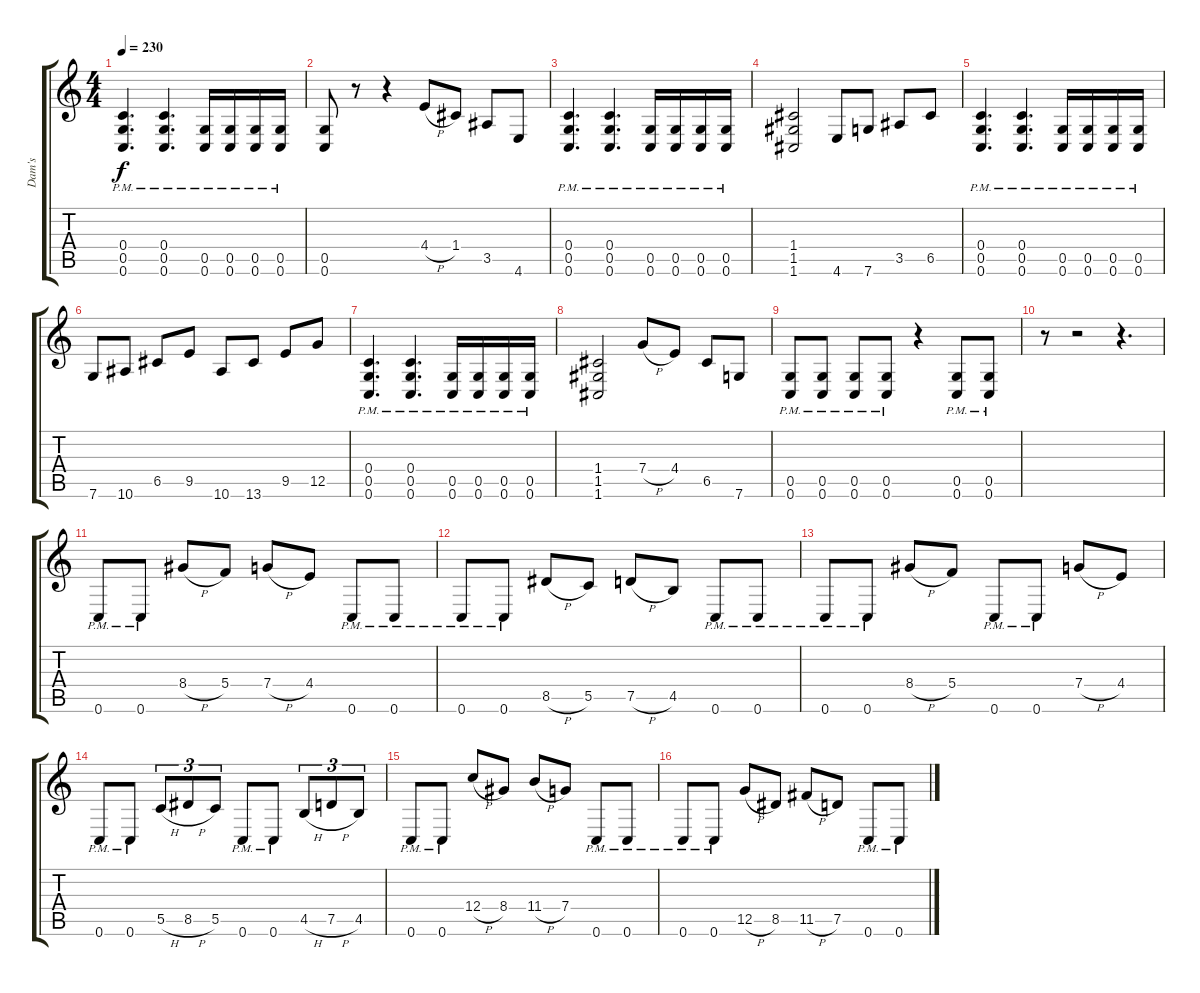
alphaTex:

\track ("Dam's" "Dam's") {instrument distortionguitar}
\staff {score tabs}
\tuning (D4 A3 F3 C3 G2 C2) {hide}
\ts (4 4)
\tempo 230
\clef g2
\ks c
(0.4{pm} 0.5{pm} 0.6{pm}).4{d dy f} (0.4{pm} 0.5{pm} 0.6{pm}).4{d} (0.5{pm} 0.6{pm}).16 (0.5{pm} 0.6{pm}).16 (0.5{pm} 0.6{pm}).16 (0.5{pm} 0.6{pm}).16 |
(0.5 0.6).8 r.8 r.4 4.4{h}.8 1.4.8 3.5.8 4.6.8 |
(0.4{pm} 0.5{pm} 0.6{pm}).4{d} (0.4{pm} 0.5{pm} 0.6{pm}).4{d} (0.5{pm} 0.6{pm}).16 (0.5{pm} 0.6{pm}).16 (0.5{pm} 0.6{pm}).16 (0.5{pm} 0.6{pm}).16 |
(1.4 1.5 1.6).2 4.6.8 7.6.8 3.5.8 6.5.8 |
(0.4{pm} 0.5{pm} 0.6{pm}).4{d} (0.4{pm} 0.5{pm} 0.6{pm}).4{d} (0.5{pm} 0.6{pm}).16 (0.5{pm} 0.6{pm}).16 (0.5{pm} 0.6{pm}).16 (0.5{pm} 0.6{pm}).16 |
7.6.8 10.6.8 6.5.8 9.5.8 10.6.8 13.6.8 9.5.8 12.5.8 |
(0.4{pm} 0.5{pm} 0.6{pm}).4{d} (0.4{pm} 0.5{pm} 0.6{pm}).4{d} (0.5{pm} 0.6{pm}).16 (0.5{pm} 0.6{pm}).16 (0.5{pm} 0.6{pm}).16 (0.5{pm} 0.6{pm}).16 |
(1.4 1.5 1.6).2 7.4{h}.8 4.4.8 6.5.8 7.6.8 |
(0.5{pm} 0.6{pm}).8 (0.5{pm} 0.6{pm}).8 (0.5{pm} 0.6{pm}).8 (0.5{pm} 0.6{pm}).8 r.4 (0.5{pm} 0.6{pm}).8 (0.5{pm} 0.6{pm}).8 |
r.8 r.2 r.4{d} |
0.6{pm}.8 0.6{pm}.8 8.4{h}.8 5.4.8 7.4{h}.8 4.4.8 0.6{pm}.8 0.6{pm}.8 |
0.6{pm}.8 0.6{pm}.8 8.5{h}.8 5.5.8 7.5{h}.8 4.5.8 0.6{pm}.8 0.6{pm}.8 |
0.6{pm}.8 0.6{pm}.8 8.4{h}.8 5.4.8 0.6{pm}.8 0.6{pm}.8 7.4{h}.8 4.4.8 |
0.6{pm}.8 0.6{pm}.8 5.5{h}.8{tu (3 2)} 8.5{h}.8{tu (3 2)} 5.5.8{tu (3 2)} 0.6{pm}.8 0.6{pm}.8 4.5{h}.8{tu (3 2)} 7.5{h}.8{tu (3 2)} 4.5.8{tu (3 2)} |
0.6{pm}.8 0.6{pm}.8 12.4{h}.8 8.4.8 11.4{h}.8 7.4.8 0.6{pm}.8 0.6{pm}.8 |
0.6{pm}.8 0.6{pm}.8 12.5{h}.8 8.5.8 11.5{h}.8 7.5.8 0.6{pm}.8 0.6{pm}.8
